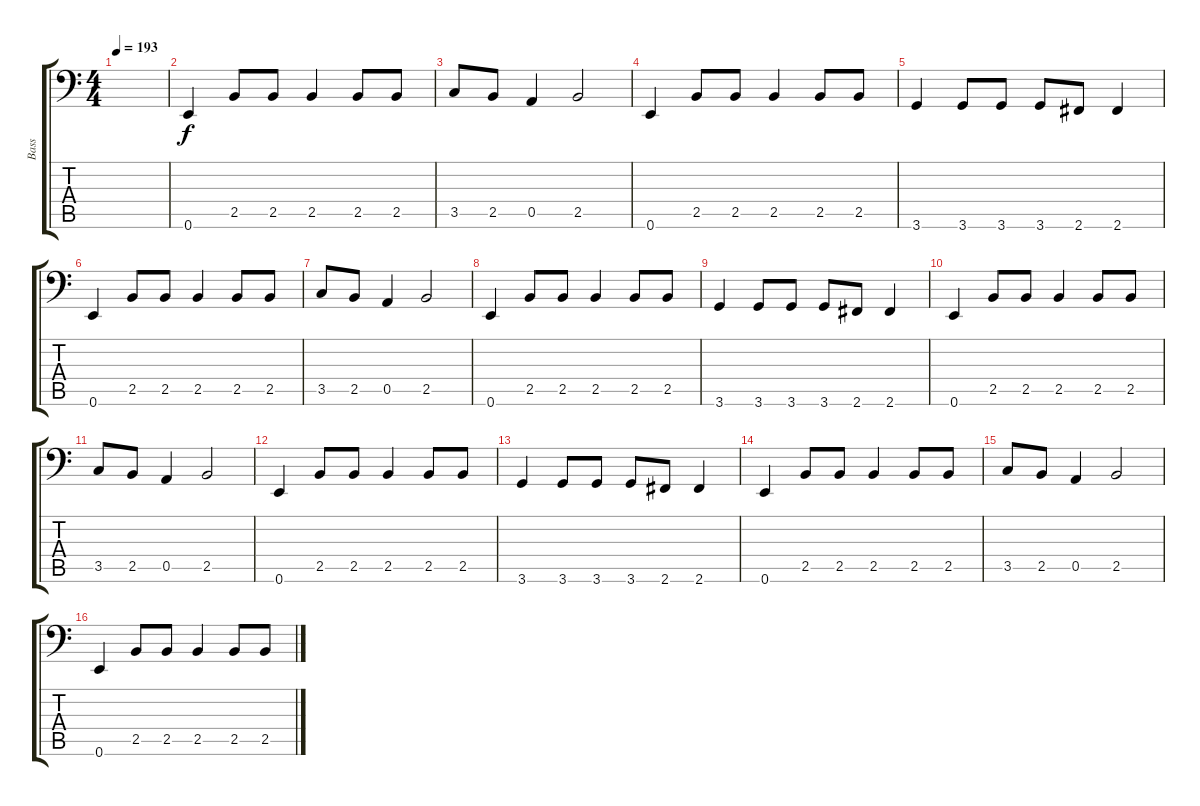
\track ("Bass" "Bass") {instrument electricbasspick}
\staff {score tabs}
\tuning (E3 B2 G2 D2 A1 E1) {hide}
\ts (4 4)
\tempo 193
\clef f4
\ks c
|
0.6.4 2.5.8 2.5.8 2.5.4 2.5.8 2.5.8 |
3.5.8 2.5.8 0.5.4 2.5.2 |
0.6.4 2.5.8 2.5.8 2.5.4 2.5.8 2.5.8 |
3.6.4 3.6.8 3.6.8 3.6.8 2.6.8 2.6.4 |
0.6.4 2.5.8 2.5.8 2.5.4 2.5.8 2.5.8 |
3.5.8 2.5.8 0.5.4 2.5.2 |
0.6.4 2.5.8 2.5.8 2.5.4 2.5.8 2.5.8 |
3.6.4 3.6.8 3.6.8 3.6.8 2.6.8 2.6.4 |
0.6.4 2.5.8 2.5.8 2.5.4 2.5.8 2.5.8 |
3.5.8 2.5.8 0.5.4 2.5.2 |
0.6.4 2.5.8 2.5.8 2.5.4 2.5.8 2.5.8 |
3.6.4 3.6.8 3.6.8 3.6.8 2.6.8 2.6.4 |
0.6.4 2.5.8 2.5.8 2.5.4 2.5.8 2.5.8 |
3.5.8 2.5.8 0.5.4 2.5.2 |
0.6.4 2.5.8 2.5.8 2.5.4 2.5.8 2.5.8
